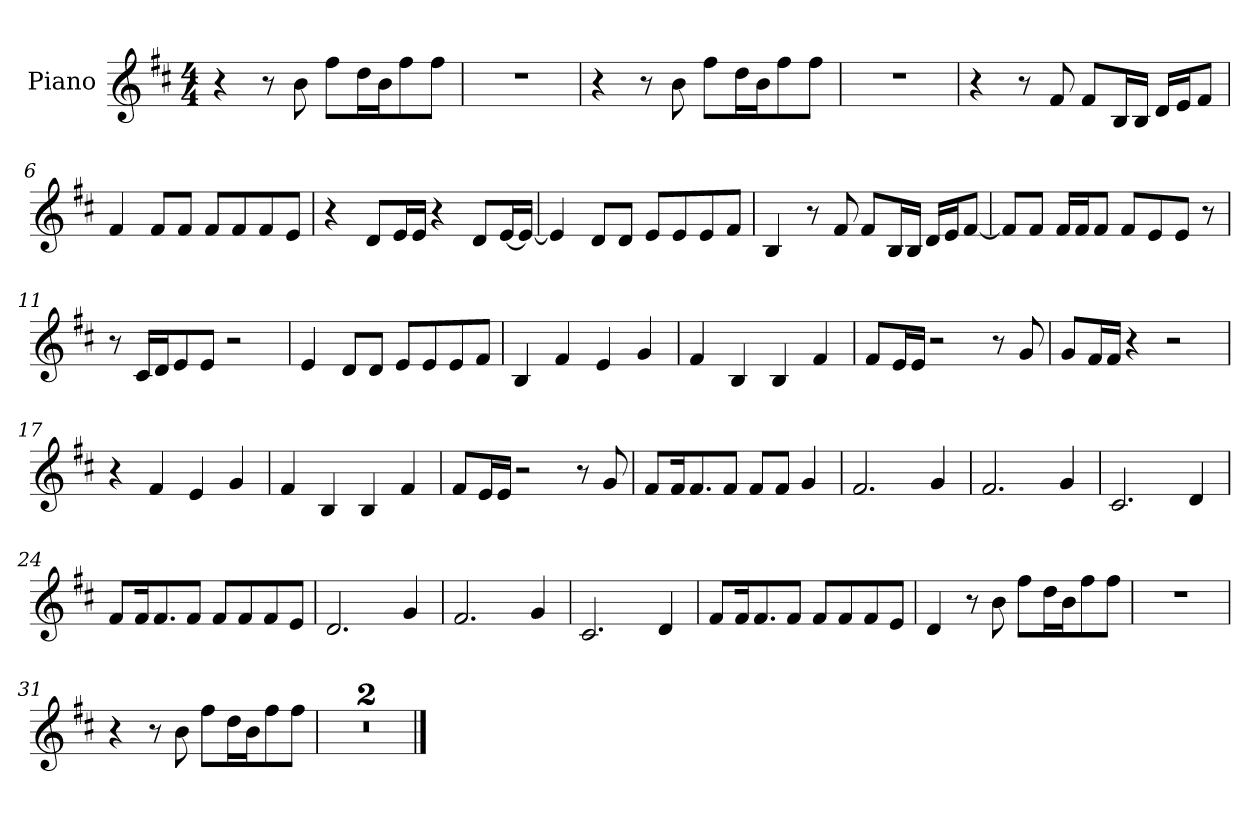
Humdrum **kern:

**kern
*part1
*staff1
*I"Piano
*I'Pno.
*clefG2
*k[f#c#]
*D:
*M4/4
=1
4r
8r
8b\
8ff#\L
16dd\L
16b\J
8ff#\
8ff#\J
=2
1r
=3
4r
8r
8b\
8ff#\L
16dd\L
16b\J
8ff#\
8ff#\J
=4
1r
=5
4r
8r
8f#/
8f#/L
16B/L
16B/JJ
16d/LL
16e/J
8f#/J
=6
4f#/
8f#/L
8f#/J
8f#/L
8f#/
8f#/
8e/J
!!LO:LB:g=z
=7
4r
8d/L
16e/L
16e/JJ
4r
8d/L
[16e/L
16e/JJ_
=8
4e/]
8d/L
8d/J
8e/L
8e/
8e/
8f#/J
=9
4B/
8r
8f#/
8f#/L
16B/L
16B/JJ
16d/LL
16e/J
[8f#/J
=10
8f#/L]
8f#/J
16f#/LL
16f#/J
8f#/J
8f#/L
8e/
8e/J
8r
=11
8r
16c#/LL
16d/J
8e/
8e/J
2r
!!LO:LB:g=z
=12
4e/
8d/L
8d/J
8e/L
8e/
8e/
8f#/J
=13
4B/
4f#/
4e/
4g/
=14
4f#/
4B/
4B/
4f#/
=15
8f#/L
16e/L
16e/JJ
2r
8r
8g/
=16
8g/L
16f#/L
16f#/JJ
4r
2r
=17
4r
4f#/
4e/
4g/
=18
4f#/
4B/
4B/
4f#/
!!LO:LB:g=z
=19
8f#/L
16e/L
16e/JJ
2r
8r
8g/
=20
8f#/L
16f#/K
8.f#/
8f#/J
8f#/L
8f#/J
4g/
=21
2.f#/
4g/
=22
2.f#/
4g/
=23
2.c#/
4d/
=24
8f#/L
16f#/K
8.f#/
8f#/J
8f#/L
8f#/
8f#/
8e/J
=25
2.d/
4g/
!!LO:LB:g=z
=26
2.f#/
4g/
=27
2.c#/
4d/
=28
8f#/L
16f#/K
8.f#/
8f#/J
8f#/L
8f#/
8f#/
8e/J
=29
4d/
8r
8b\
8ff#\L
16dd\L
16b\J
8ff#\
8ff#\J
=30
1r
=31
4r
8r
8b\
8ff#\L
16dd\L
16b\J
8ff#\
8ff#\J
=32
1r
=33
1r
==
*-
